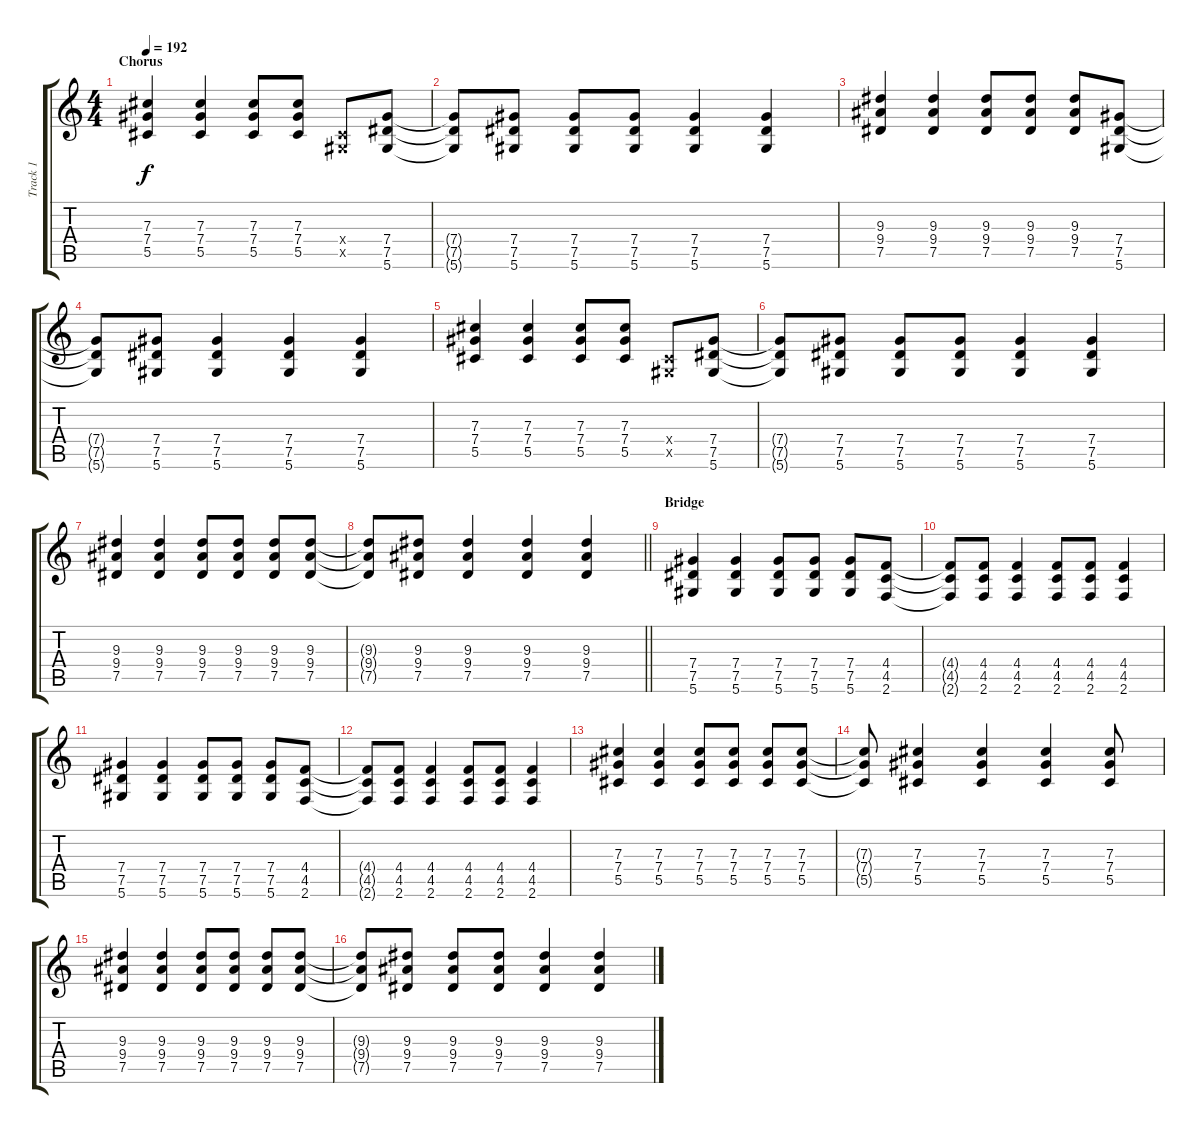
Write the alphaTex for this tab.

\track ("Track 1" "Track 1") {instrument distortionguitar}
\staff {score tabs}
\tuning (Eb4 Bb3 Gb3 Db3 Ab2 Eb2) {hide}
\ts (4 4)
\section ("" "Chorus")
\tempo 192
\clef g2
\ks c
(7.3 7.4 5.5).4{dy f} (7.3 7.4 5.5).4 (7.3 7.4 5.5).8 (7.3 7.4 5.5).8 (0.4{x} 0.5{x}).8 (7.4 7.5 5.6).8 |
(7.4{t} 7.5{t} 5.6{t}).8 (7.4 7.5 5.6).8 (7.4 7.5 5.6).8 (7.4 7.5 5.6).8 (7.4 7.5 5.6).4 (7.4 7.5 5.6).4 |
(9.3 9.4 7.5).4 (9.3 9.4 7.5).4 (9.3 9.4 7.5).8 (9.3 9.4 7.5).8 (9.3 9.4 7.5).8 (7.4 7.5 5.6).8 |
(7.4{t} 7.5{t} 5.6{t}).8 (7.4 7.5 5.6).8 (7.4 7.5 5.6).4 (7.4 7.5 5.6).4 (7.4 7.5 5.6).4 |
(7.3 7.4 5.5).4 (7.3 7.4 5.5).4 (7.3 7.4 5.5).8 (7.3 7.4 5.5).8 (0.4{x} 0.5{x}).8 (7.4 7.5 5.6).8 |
(7.4{t} 7.5{t} 5.6{t}).8 (7.4 7.5 5.6).8 (7.4 7.5 5.6).8 (7.4 7.5 5.6).8 (7.4 7.5 5.6).4 (7.4 7.5 5.6).4 |
(9.3 9.4 7.5).4 (9.3 9.4 7.5).4 (9.3 9.4 7.5).8 (9.3 9.4 7.5).8 (9.3 9.4 7.5).8 (9.3 9.4 7.5).8 |
\barLineRight lightlight
(9.3{t} 9.4{t} 7.5{t}).8 (9.3 9.4 7.5).8 (9.3 9.4 7.5).4 (9.3 9.4 7.5).4 (9.3 9.4 7.5).4 |
\section ("" "Bridge")
(7.4 7.5 5.6).4 (7.4 7.5 5.6).4 (7.4 7.5 5.6).8 (7.4 7.5 5.6).8 (7.4 7.5 5.6).8 (4.4 4.5 2.6).8 |
(4.4{t} 4.5{t} 2.6{t}).8 (4.4 4.5 2.6).8 (4.4 4.5 2.6).4 (4.4 4.5 2.6).8 (4.4 4.5 2.6).8 (4.4 4.5 2.6).4 |
(7.4 7.5 5.6).4 (7.4 7.5 5.6).4 (7.4 7.5 5.6).8 (7.4 7.5 5.6).8 (7.4 7.5 5.6).8 (4.4 4.5 2.6).8 |
(4.4{t} 4.5{t} 2.6{t}).8 (4.4 4.5 2.6).8 (4.4 4.5 2.6).4 (4.4 4.5 2.6).8 (4.4 4.5 2.6).8 (4.4 4.5 2.6).4 |
(7.3 7.4 5.5).4 (7.3 7.4 5.5).4 (7.3 7.4 5.5).8 (7.3 7.4 5.5).8 (7.3 7.4 5.5).8 (7.3 7.4 5.5).8 |
(7.3{t} 7.4{t} 5.5{t}).8 (7.3 7.4 5.5).4 (7.3 7.4 5.5).4 (7.3 7.4 5.5).4 (7.3 7.4 5.5).8 |
(9.3 9.4 7.5).4 (9.3 9.4 7.5).4 (9.3 9.4 7.5).8 (9.3 9.4 7.5).8 (9.3 9.4 7.5).8 (9.3 9.4 7.5).8 |
(9.3{t} 9.4{t} 7.5{t}).8 (9.3 9.4 7.5).8 (9.3 9.4 7.5).8 (9.3 9.4 7.5).8 (9.3 9.4 7.5).4 (9.3 9.4 7.5).4
